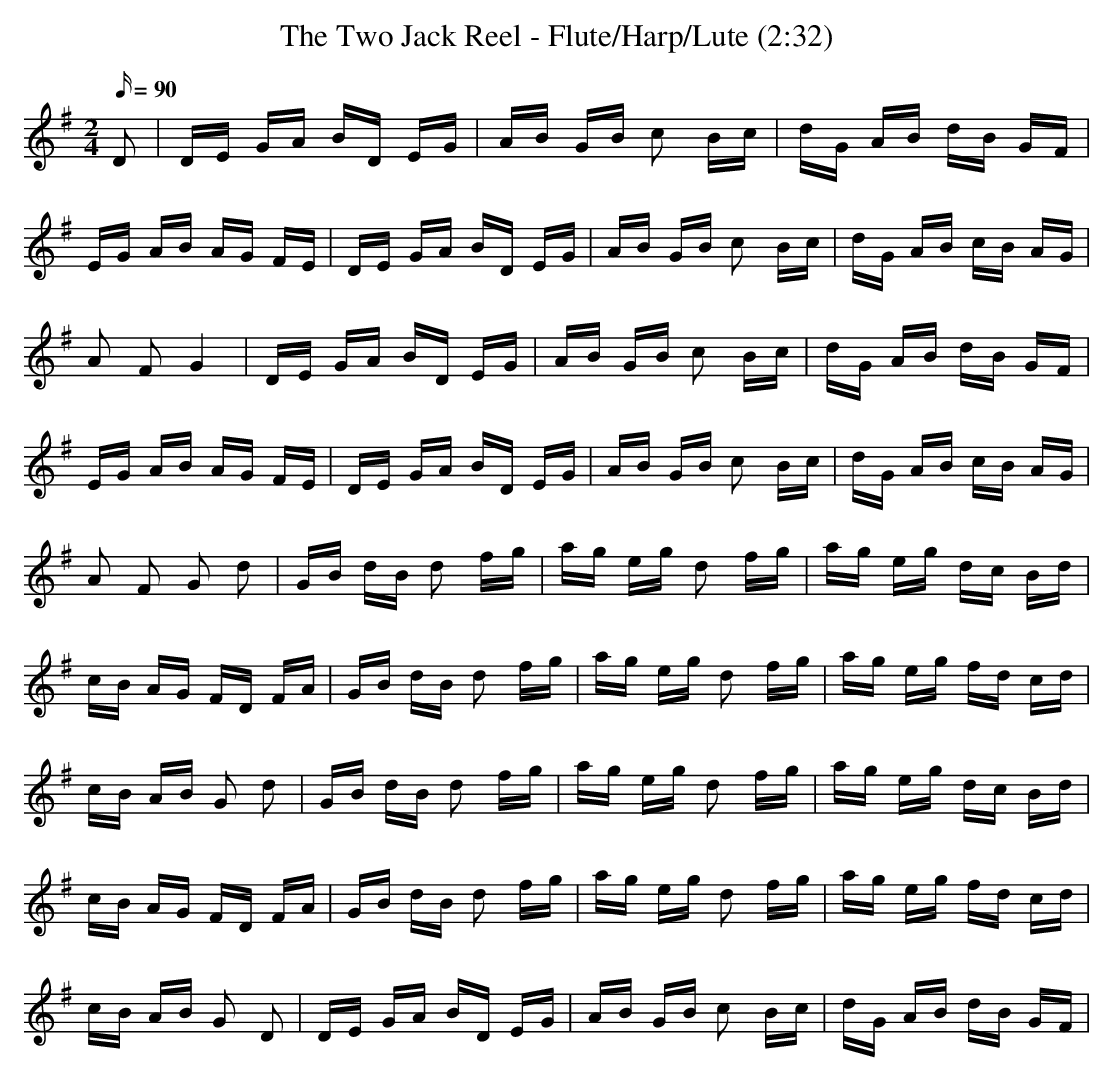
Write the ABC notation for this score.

X:1
T:The Two Jack Reel - Flute/Harp/Lute (2:32)
M:2/4
L:1/16
Q:90
K:G
D2|DE GA BD EG|AB GB c2 Bc|dG AB dB GF|
EG AB AG FE|DE GA BD EG|AB GB c2 Bc|dG AB cB AG|
A2 F2 G4|DE GA BD EG|AB GB c2 Bc|dG AB dB GF|
EG AB AG FE|DE GA BD EG|AB GB c2 Bc|dG AB cB AG|
A2 F2 G2 d2|GB dB d2 fg|ag eg d2 fg|ag eg dc Bd|
cB AG FD FA|GB dB d2 fg|ag eg d2 fg|ag eg fd cd|
cB AB G2 d2|GB dB d2 fg|ag eg d2 fg|ag eg dc Bd|
cB AG FD FA|GB dB d2 fg|ag eg d2 fg|ag eg fd cd|
cB AB G2 D2|DE GA BD EG|AB GB c2 Bc|dG AB dB GF|

EG AB AG FE|DE GA BD EG|AB GB c2 Bc|dG AB cB AG|
A2 F2 G4|DE GA BD EG|AB GB c2 Bc|dG AB dB GF|
EG AB AG FE|DE GA BD EG|AB GB c2 Bc|dG AB cB AG|
A2 F2 G2 d2|GB dB d2 fg|ag eg d2 fg|ag eg dc Bd|
cB AG FD FA|GB dB d2 fg|ag eg d2 fg|ag eg fd cd|
cB AB G2 d2|GB dB d2 fg|ag eg d2 fg|ag eg dc Bd|
cB AG FD FA|GB dB d2 fg|ag eg d2 fg|ag eg fd cd|
cB AB G2 D2|DE GA BD EG|AB GB c2 Bc|dG AB dB GF|

EG AB AG FE|DE GA BD EG|AB GB c2 Bc|dG AB cB AG|
A2 F2 G4|DE GA BD EG|AB GB c2 Bc|dG AB dB GF|
EG AB AG FE|DE GA BD EG|AB GB c2 Bc|dG AB cB AG|
A2 F2 G2 d2|GB dB d2 fg|ag eg d2 fg|ag eg dc Bd|
cB AG FD FA|GB dB d2 fg|ag eg d2 fg|ag eg fd cd|
cB AB G2 d2|GB dB d2 fg|ag eg d2 fg|ag eg dc Bd|
cB AG FD FA|GB dB d2 fg|ag eg d2 fg|ag eg fd cd|
cB AB G2 D2|DE GA BD EG|AB GB c2 Bc|dG AB dB GF|

EG AB AG FE|DE GA BD EG|AB GB c2 Bc|dG AB cB AG|
A2 F2 G4|DE GA BD EG|AB GB c2 Bc|dG AB dB GF|
EG AB AG FE|DE GA BD EG|AB GB c2 Bc|dG AB cB AG|
A2 F2 G4-|G8-|G8|
